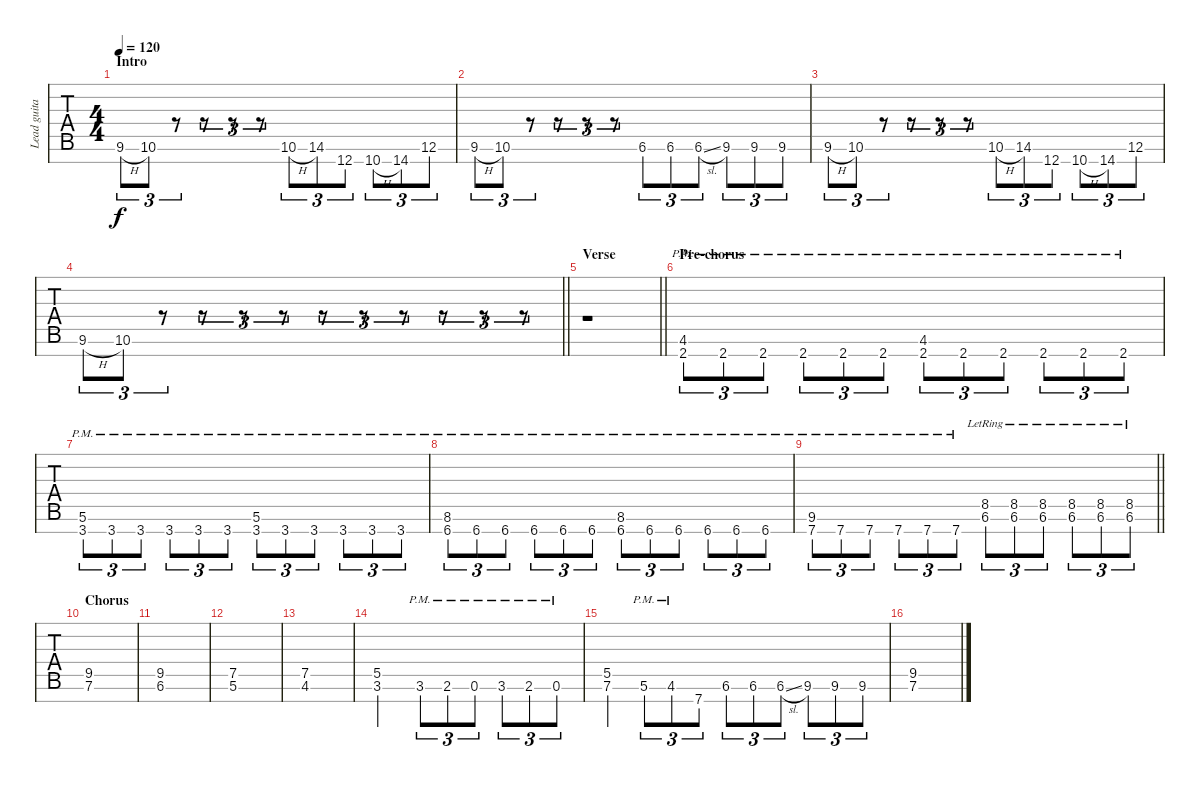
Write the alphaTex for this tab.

\track ("Lead guitar" "Lead guita") {instrument distortionguitar}
\staff {tabs}
\tuning (E4 B3 G3 D3 A2 E2 B1) {hide}
\ts (4 4)
\section ("" "Intro")
\tempo 120
\clef g2
\ks c
9.6{h}.8{tu (3 2) dy f} 10.6.8{tu (3 2)} r.8{tu (3 2)} r.8{tu (3 2)} r.8{tu (3 2)} r.8{tu (3 2)} 10.6{h}.8{tu (3 2)} 14.6.8{tu (3 2)} 12.7.8{tu (3 2)} 10.7{h}.8{tu (3 2)} 14.7.8{tu (3 2)} 12.6.8{tu (3 2)} |
9.6{h}.8{tu (3 2)} 10.6.8{tu (3 2)} r.8{tu (3 2)} r.8{tu (3 2)} r.8{tu (3 2)} r.8{tu (3 2)} 6.6.8{tu (3 2)} 6.6.8{tu (3 2)} 6.6{sl}.8{tu (3 2)} 9.6.8{tu (3 2)} 9.6.8{tu (3 2)} 9.6.8{tu (3 2)} |
9.6{h}.8{tu (3 2)} 10.6.8{tu (3 2)} r.8{tu (3 2)} r.8{tu (3 2)} r.8{tu (3 2)} r.8{tu (3 2)} 10.6{h}.8{tu (3 2)} 14.6.8{tu (3 2)} 12.7.8{tu (3 2)} 10.7{h}.8{tu (3 2)} 14.7.8{tu (3 2)} 12.6.8{tu (3 2)} |
\barLineRight lightlight
9.6{h}.8{tu (3 2)} 10.6.8{tu (3 2)} r.8{tu (3 2)} r.8{tu (3 2)} r.8{tu (3 2)} r.8{tu (3 2)} r.8{tu (3 2)} r.8{tu (3 2)} r.8{tu (3 2)} r.8{tu (3 2)} r.8{tu (3 2)} r.8{tu (3 2)} |
\section ("" "Verse")
\barLineRight lightlight
r.1 |
\section ("" "Pre-chorus")
(4.6{pm} 2.7{pm}).8{tu (3 2)} 2.7{pm}.8{tu (3 2)} 2.7{pm}.8{tu (3 2)} 2.7{pm}.8{tu (3 2)} 2.7{pm}.8{tu (3 2)} 2.7{pm}.8{tu (3 2)} (4.6{pm} 2.7{pm}).8{tu (3 2)} 2.7{pm}.8{tu (3 2)} 2.7{pm}.8{tu (3 2)} 2.7{pm}.8{tu (3 2)} 2.7{pm}.8{tu (3 2)} 2.7{pm}.8{tu (3 2)} |
(5.6{pm} 3.7{pm}).8{tu (3 2)} 3.7{pm}.8{tu (3 2)} 3.7{pm}.8{tu (3 2)} 3.7{pm}.8{tu (3 2)} 3.7{pm}.8{tu (3 2)} 3.7{pm}.8{tu (3 2)} (5.6{pm} 3.7{pm}).8{tu (3 2)} 3.7{pm}.8{tu (3 2)} 3.7{pm}.8{tu (3 2)} 3.7{pm}.8{tu (3 2)} 3.7{pm}.8{tu (3 2)} 3.7{pm}.8{tu (3 2)} |
(8.6{pm} 6.7{pm}).8{tu (3 2)} 6.7{pm}.8{tu (3 2)} 6.7{pm}.8{tu (3 2)} 6.7{pm}.8{tu (3 2)} 6.7{pm}.8{tu (3 2)} 6.7{pm}.8{tu (3 2)} (8.6{pm} 6.7{pm}).8{tu (3 2)} 6.7{pm}.8{tu (3 2)} 6.7{pm}.8{tu (3 2)} 6.7{pm}.8{tu (3 2)} 6.7{pm}.8{tu (3 2)} 6.7{pm}.8{tu (3 2)} |
\barLineRight lightlight
(9.6{pm} 7.7{pm}).8{tu (3 2)} 7.7{pm}.8{tu (3 2)} 7.7{pm}.8{tu (3 2)} 7.7{pm}.8{tu (3 2)} 7.7{pm}.8{tu (3 2)} 7.7{pm}.8{tu (3 2)} (8.5{lr} 6.6{lr}).8{tu (3 2)} (8.5{lr} 6.6{lr}).8{tu (3 2)} (8.5{lr} 6.6{lr}).8{tu (3 2)} (8.5{lr} 6.6{lr}).8{tu (3 2)} (8.5{lr} 6.6{lr}).8{tu (3 2)} (8.5{lr} 6.6{lr}).8{tu (3 2)} |
\section ("" "Chorus")
(9.5 7.6).1 |
(9.5 6.6).1 |
(7.5 5.6).1 |
(7.5 4.6).1 |
(5.5 3.6).2 3.6{pm}.8{tu (3 2)} 2.6{pm}.8{tu (3 2)} 0.6{pm}.8{tu (3 2)} 3.6{pm}.8{tu (3 2)} 2.6{pm}.8{tu (3 2)} 0.6{pm}.8{tu (3 2)} |
(5.5 7.6).4 5.6{pm}.8{tu (3 2)} 4.6{pm}.8{tu (3 2)} 7.7.8{tu (3 2)} 6.6.8{tu (3 2)} 6.6.8{tu (3 2)} 6.6{sl}.8{tu (3 2)} 9.6.8{tu (3 2)} 9.6.8{tu (3 2)} 9.6.8{tu (3 2)} |
(9.5 7.6).1
